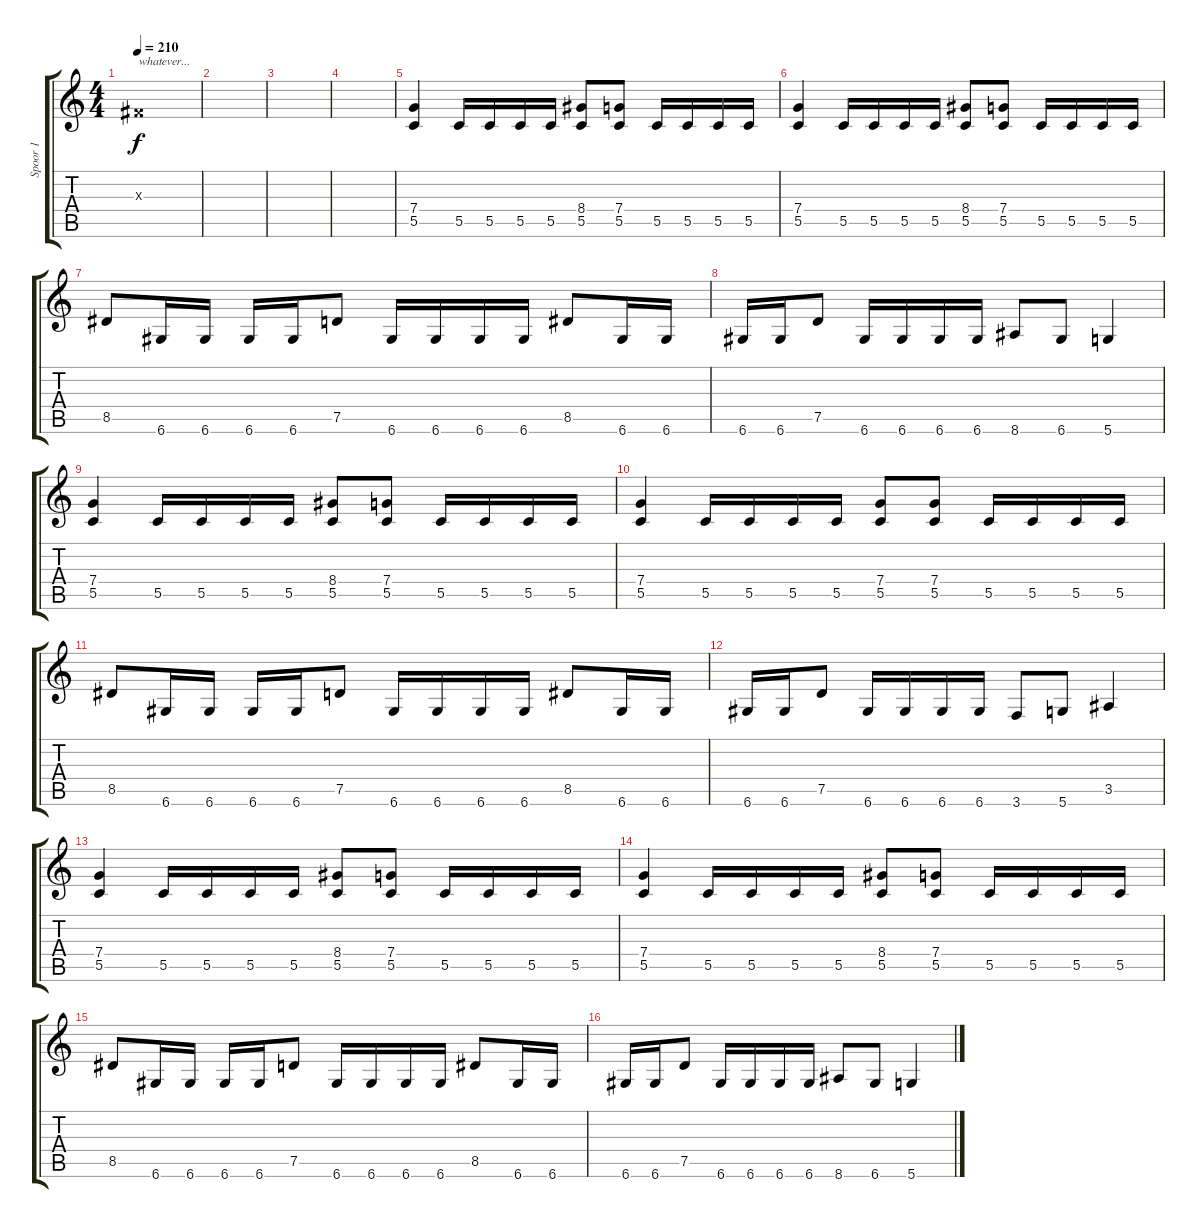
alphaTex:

\track ("Spoor 1" "Spoor 1") {instrument distortionguitar}
\staff {score tabs}
\tuning (D4 A3 F3 C3 G2 D2) {hide}
\ts (4 4)
\tempo 210
\clef g2
\ks c
1.3{x}.1{txt "whatever..." dy f} |
|
|
|
(7.4 5.5).4 5.5.16 5.5.16 5.5.16 5.5.16 (8.4 5.5).8 (7.4 5.5).8 5.5.16 5.5.16 5.5.16 5.5.16 |
(7.4 5.5).4 5.5.16 5.5.16 5.5.16 5.5.16 (8.4 5.5).8 (7.4 5.5).8 5.5.16 5.5.16 5.5.16 5.5.16 |
8.5.8 6.6.16 6.6.16 6.6.16 6.6.16 7.5.8 6.6.16 6.6.16 6.6.16 6.6.16 8.5.8 6.6.16 6.6.16 |
6.6.16 6.6.16 7.5.8 6.6.16 6.6.16 6.6.16 6.6.16 8.6.8 6.6.8 5.6.4 |
(7.4 5.5).4 5.5.16 5.5.16 5.5.16 5.5.16 (8.4 5.5).8 (7.4 5.5).8 5.5.16 5.5.16 5.5.16 5.5.16 |
(7.4 5.5).4 5.5.16 5.5.16 5.5.16 5.5.16 (7.4 5.5).8 (7.4 5.5).8 5.5.16 5.5.16 5.5.16 5.5.16 |
8.5.8 6.6.16 6.6.16 6.6.16 6.6.16 7.5.8 6.6.16 6.6.16 6.6.16 6.6.16 8.5.8 6.6.16 6.6.16 |
6.6.16 6.6.16 7.5.8 6.6.16 6.6.16 6.6.16 6.6.16 3.6.8 5.6.8 3.5.4 |
(7.4 5.5).4 5.5.16 5.5.16 5.5.16 5.5.16 (8.4 5.5).8 (7.4 5.5).8 5.5.16 5.5.16 5.5.16 5.5.16 |
(7.4 5.5).4 5.5.16 5.5.16 5.5.16 5.5.16 (8.4 5.5).8 (7.4 5.5).8 5.5.16 5.5.16 5.5.16 5.5.16 |
8.5.8 6.6.16 6.6.16 6.6.16 6.6.16 7.5.8 6.6.16 6.6.16 6.6.16 6.6.16 8.5.8 6.6.16 6.6.16 |
6.6.16 6.6.16 7.5.8 6.6.16 6.6.16 6.6.16 6.6.16 8.6.8 6.6.8 5.6.4
